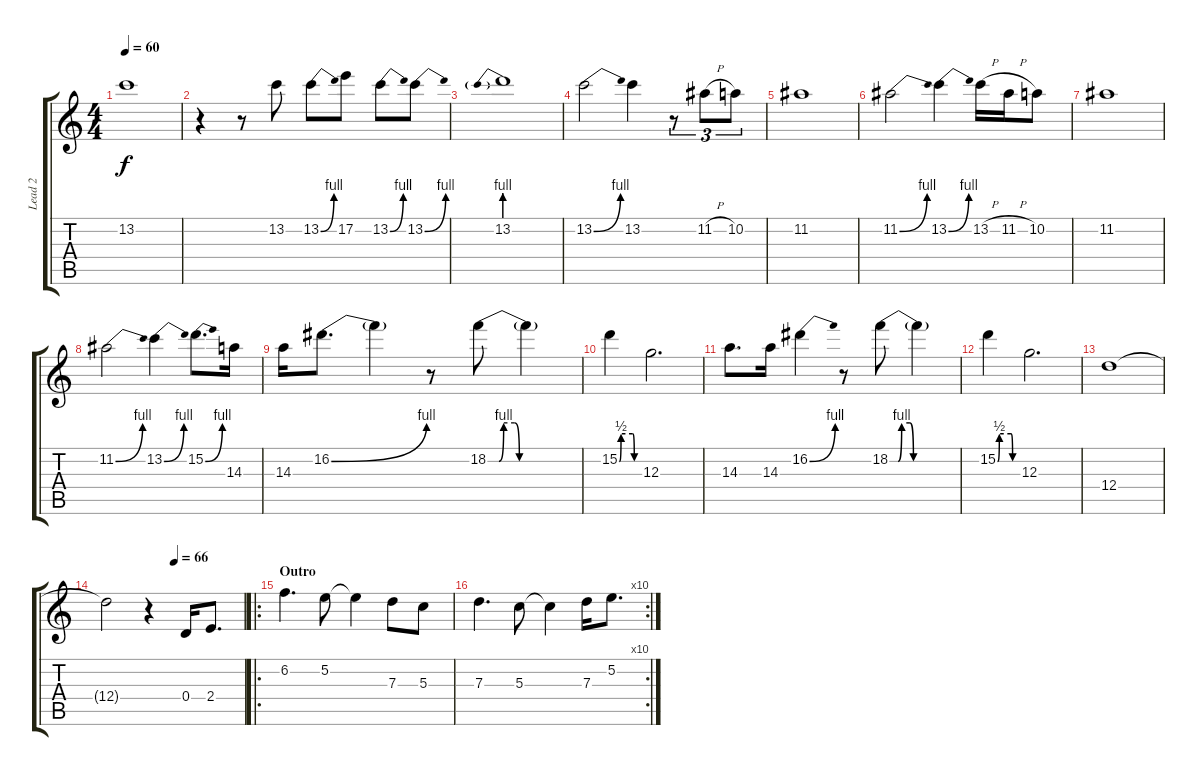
\track ("Lead 2" "Lead 2") {instrument distortionguitar}
\staff {score tabs}
\tuning (E4 B3 G3 D3 A2 D2) {hide}
\ts (4 4)
\tempo 60
\clef g2
\ks c
13.2.1{dy f} |
r.4 r.8 13.2.8 13.2{be (bend 0 0 60 4)}.8 17.2.8 13.2{be (bend 0 0 60 4)}.8 13.2{be (bend 0 0 60 4)}.8 |
13.2{be (prebend 0 4 60 4)}.1 |
13.2{be (bend 0 0 60 4)}.2 13.2.4 r.8{tu (3 2)} 11.2{h}.8{tu (3 2)} 10.2.8{tu (3 2)} |
11.2.1 |
11.2{be (bend 0 0 60 4)}.2 13.2{be (bend 0 0 60 4)}.4 13.2{h}.16 11.2{h}.16 10.2.8 |
11.2.1 |
11.2{be (bend 0 0 60 4)}.2 13.2{be (bend 0 0 60 4)}.4 15.2{be (bend 0 0 60 4)}.8{d} 14.3.16 |
14.3.16 16.2{be (bend 0 0 60 4)}.8{d} 16.2{t}.4 r.8 18.2{be (custom 0 0 7 0 10 4 17 4 20 0 45 0 60 0)}.8 18.2{t}.4 |
15.2{be (custom 0 0 5 2 40 2 45 0 60 0)}.4 12.3.2{d} |
14.3.8{d} 14.3.16 16.2{be (bend 0 0 60 4)}.4 r.8 18.2{be (custom 0 0 7 0 10 4 17 4 20 0 45 0 60 0)}.8 18.2{t}.4 |
15.2{be (custom 0 0 5 2 40 2 45 0 60 0)}.4 12.3.2{d} |
12.4.1 |
\tempo (66 0.5)
12.4{t}.2 r.4 0.4.16 2.4.8{d} |
\ro
\section ("" "Outro")
6.2.4{d} 5.2.8 5.2{t}.4 7.3.8 5.3.8 |
\rc 10
7.3.4{d} 5.3.8 5.3{t}.4 7.3.16 5.2.8{d}
